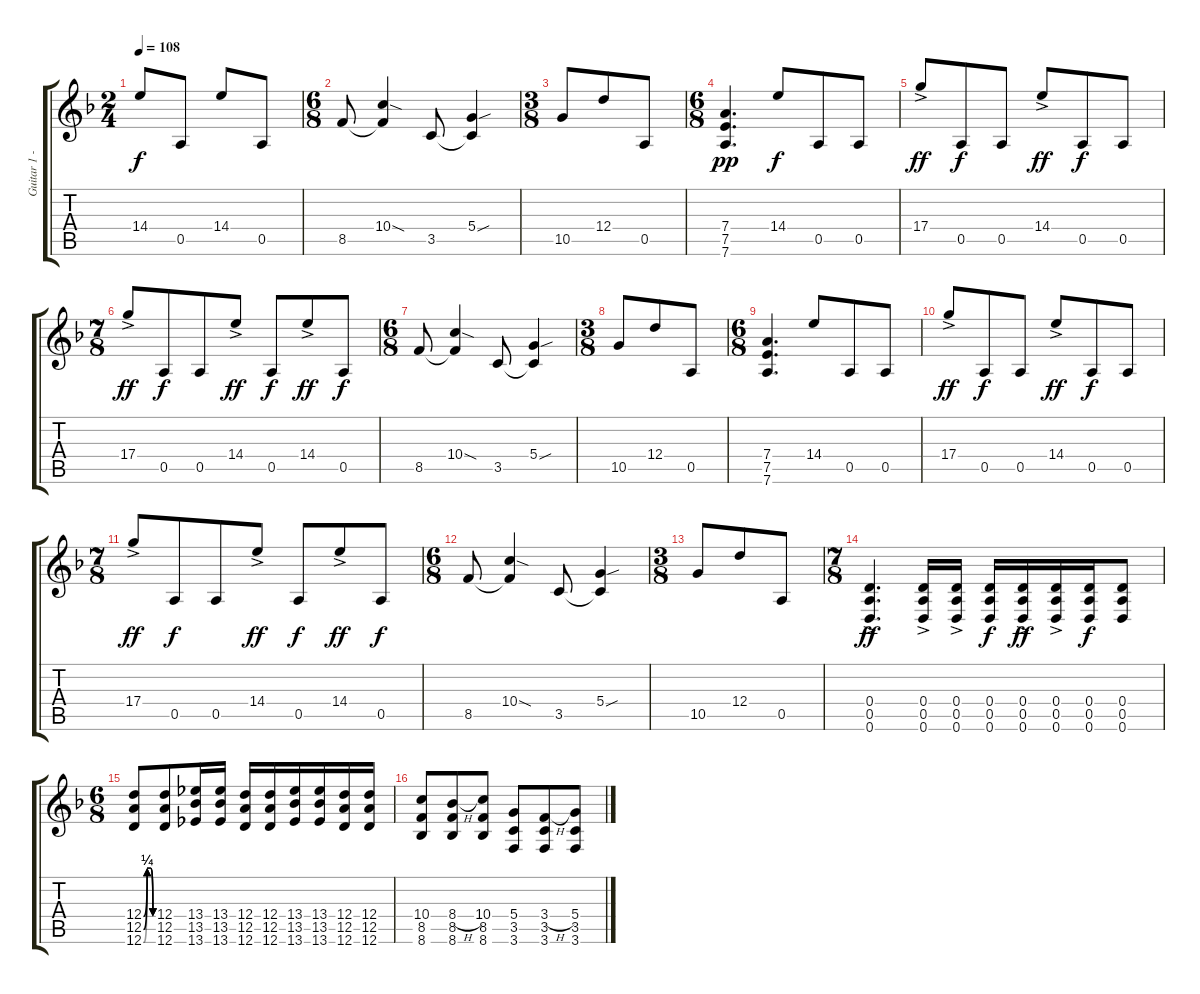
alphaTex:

\track ("Guitar 1 - hidden" "Guitar 1 -") {instrument overdrivenguitar}
\staff {score tabs}
\tuning (E4 B3 G3 D3 A2 D2) {hide}
\ts (2 4)
\tempo 108
\clef g2
\ks dminor
14.4.8{dy f volume 13} 0.5.8 14.4.8 0.5.8 |
\ts (6 8)
8.5.8 (10.4{sod} 8.5{t}).4 3.5.8 (5.4{sou} 3.5{t}).4 |
\ts (3 8)
10.5.8 12.4.8 0.5.8 |
\ts (6 8)
(7.4 7.5 7.6).4{d dy pp} 14.4.8{dy f} 0.5.8 0.5.8 |
17.4{ac}.8{dy ff} 0.5.8{dy f} 0.5.8 14.4{ac}.8{dy ff} 0.5.8{dy f} 0.5.8 |
\ts (7 8)
17.4{ac}.8{dy ff} 0.5.8{dy f} 0.5.8 14.4{ac}.8{dy ff} 0.5.8{dy f} 14.4{ac}.8{dy ff} 0.5.8{dy f} |
\ts (6 8)
8.5.8 (10.4{sod} 8.5{t}).4 3.5.8 (5.4{sou} 3.5{t}).4 |
\ts (3 8)
10.5.8 12.4.8 0.5.8 |
\ts (6 8)
(7.4 7.5 7.6).4{d} 14.4.8 0.5.8 0.5.8 |
17.4{ac}.8{dy ff} 0.5.8{dy f} 0.5.8 14.4{ac}.8{dy ff} 0.5.8{dy f} 0.5.8 |
\ts (7 8)
17.4{ac}.8{dy ff} 0.5.8{dy f} 0.5.8 14.4{ac}.8{dy ff} 0.5.8{dy f} 14.4{ac}.8{dy ff} 0.5.8{dy f} |
\ts (6 8)
8.5.8 (10.4{sod} 8.5{t}).4 3.5.8 (5.4{sou} 3.5{t}).4 |
\ts (3 8)
10.5.8 12.4.8 0.5.8 |
\ts (7 8)
(0.4{ac} 0.5{ac} 0.6{ac}).4{d dy ff} (0.4{ac} 0.5{ac} 0.6{ac}).16 (0.4{ac} 0.5{ac} 0.6{ac}).16 (0.4 0.5 0.6).16{dy f} (0.4{ac} 0.5{ac} 0.6{ac}).16{dy ff} (0.4{ac} 0.5{ac} 0.6{ac}).16 (0.4 0.5 0.6).16{dy f} (0.4 0.5 0.6).8 |
\ts (6 8)
(12.4{be (custom 0 0 23 1 30 1 37 1 45 1 60 0)} 12.5{be (custom 0 0 23 1 30 1 39 1 45 1 60 0)} 12.6{be (custom 0 0 23 1 30 1 37 1 45 1 60 0)}).8 (12.4 12.5 12.6).8 (13.4 13.5 13.6).16 (13.4 13.5 13.6).16 (12.4 12.5 12.6).16 (12.4 12.5 12.6).16 (13.4 13.5 13.6).16 (13.4 13.5 13.6).16 (12.4 12.5 12.6).16 (12.4 12.5 12.6).16 |
(10.4 8.5 8.6).8 (8.4{h} 8.5 8.6).8 (10.4 8.5 8.6).8 (5.4 3.5 3.6).8 (3.4{h} 3.5 3.6).8 (5.4 3.5 3.6).8
